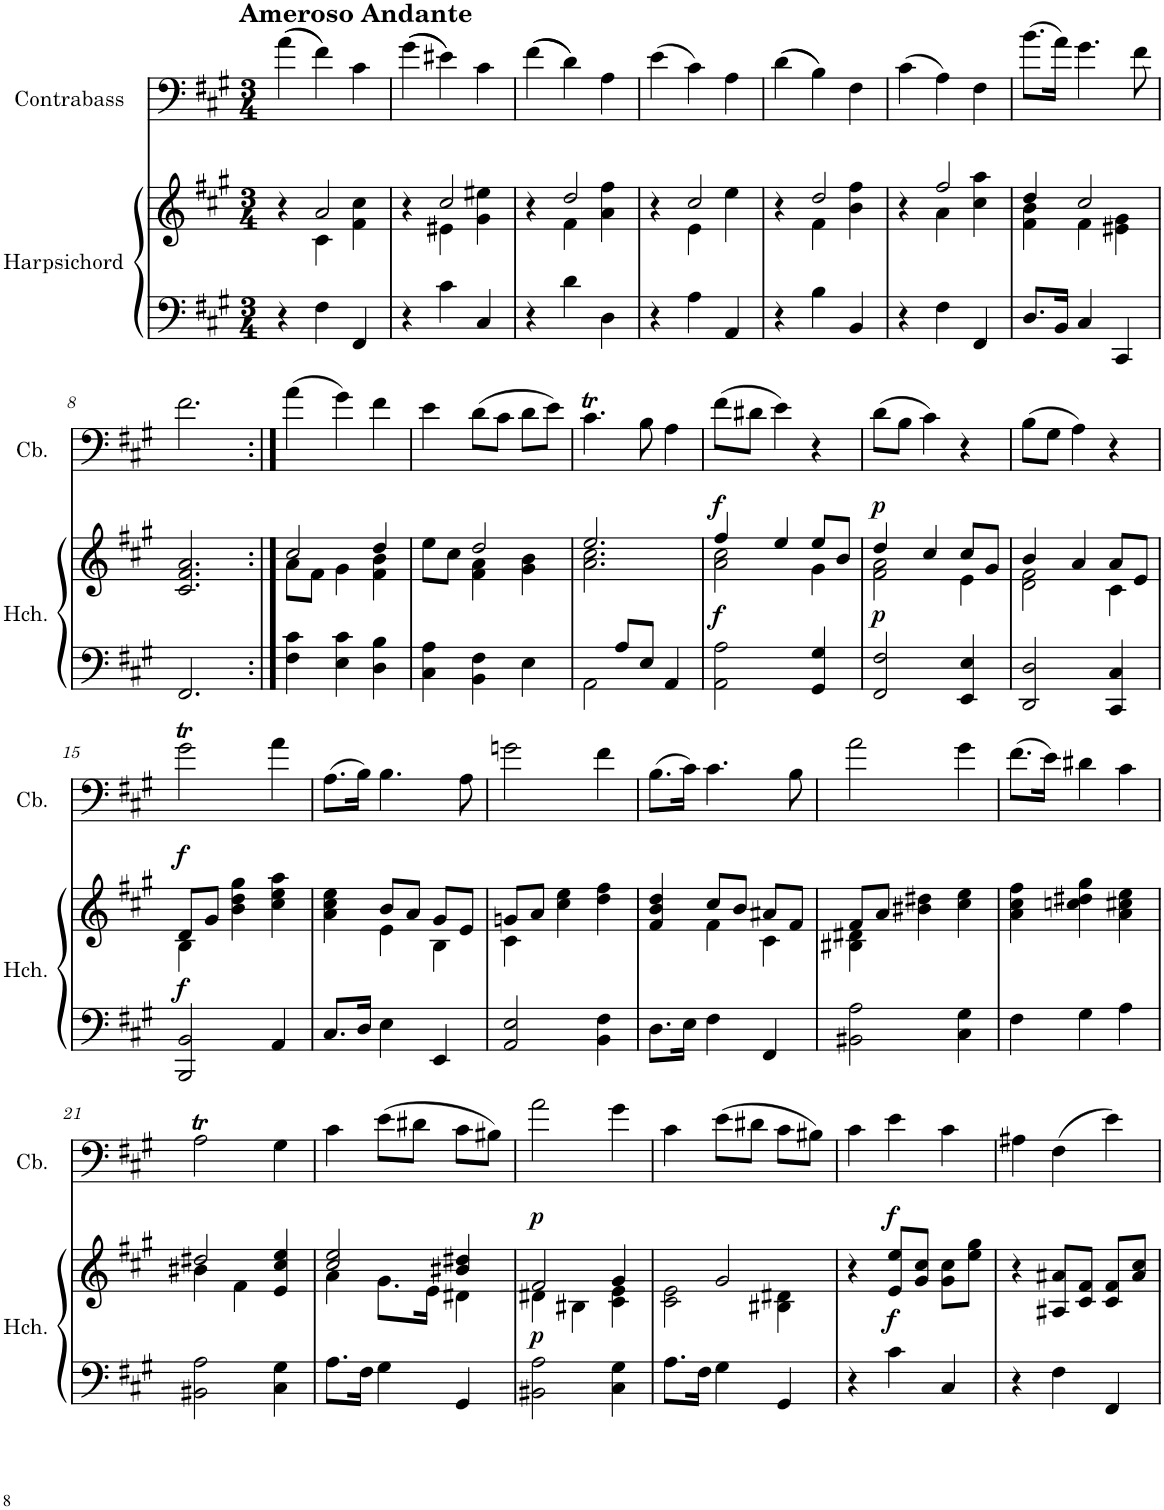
**kern	**kern	**dynam	**kern	**dynam
*part2	*part2	*part2	*part1	*part1
*staff3	*staff2	*staff2/3	*staff1	*staff1
*I"Harpsichord	*	*	*I"Contrabass	*
*I'Hch.	*	*	*I'Cb.	*
!!LO:PB:g=z
*clefF4	*clefG2	*	*clefF4	*
*	*	*	*Trd7c12	*
*k[f#c#g#]	*k[f#c#g#]	*	*k[f#c#g#]	*
*M3/4	*M3/4	*	*M3/4	*
=1	=1	=1	=1	=1
*	*^	*	*	*
!	!	!	!	!LO:TX:a:B:t=Ameroso Andante	!
4r	4r	4ryy	.	((4a\	.
4F#\	2a/	4c#\	.	4f#\))	.
4FF#/	.	4f#\ 4cc#\	.	4c#\	.
=2	=2	=2	=2	=2	=2
4r	4r	4ryy	.	((4g#\	.
4c#\	2cc#/	4e#X\	.	4e#X\))	.
4C#/	.	4g#\ 4ee#X\	.	4c#\	.
=3	=3	=3	=3	=3	=3
4r	4r	4ryy	.	((4f#\	.
4d\	2dd/	4f#\	.	4d\))	.
4D\	.	4a\ 4ff#\	.	4A\	.
=4	=4	=4	=4	=4	=4
4r	4r	4ryy	.	(4e\	.
4A\	2cc#/	4e\	.	4c#\)	.
4AA/	.	4a\ 4ee\	.	4A\	.
=5	=5	=5	=5	=5	=5
4r	4r	4ryy	.	((4d\	.
4B\	2dd/	4f#\	.	4B\))	.
4BB/	.	4b\ 4ff#\	.	4F#\	.
=6	=6	=6	=6	=6	=6
4r	4r	4ryy	.	(4c#\	.
4F#\	2ff#/	4a\	.	4A\)	.
4FF#/	.	4cc#\ 4aa\	.	4F#\	.
=7	=7	=7	=7	=7	=7
8.D/L	4dd/	4f#\ 4b\	.	(8.b\L	.
16BB/Jk	.	.	.	16a\Jk)	.
4C#/	2cc#/	4f#\	.	4.g#\	.
4CC#/	.	4e#X\ 4g#\	.	.	.
.	.	.	.	8f#\	.
*	*v	*v	*	*	*
!!LO:LB:g=z
=8	=8	=8	=8	=8
2.FF#/	2.c#/ 2.f#/ 2.a/	.	2.f#\	.
=9:|!	=9:|!	=9:|!	=9:|!	=9:|!
*	*^	*	*	*
4F#\ 4c#\	2cc#/	8a\L	.	(4a\	.
.	.	8f#\J	.	.	.
4E\ 4c#\	.	4g#\	.	4g#\)	.
4D\ 4B\	4dd/	4f#\ 4b\	.	4f#\	.
=10	=10	=10	=10	=10	=10
4C#\ 4A\	8ee\L	4ryy	.	4e\	.
.	8cc#\J	.	.	.	.
4BB\ 4F#\	2dd/	4f#\ 4a\	.	(8d\L	.
.	.	.	.	8c#\J	.
4E\	.	4g#\ 4b\	.	8d\L	.
.	.	.	.	8e\J)	.
=11	=11	=11	=11	=11	=11
*^	*	*	*	*	*
4ryy	2AA\	2.ee/	2.a\ 2.cc#\	.	4.c#t\	.
8A/L	.	.	.	.	.	.
8E/J	.	.	.	.	8B\	.
4AA/	4ryy	.	.	.	4A\	.
=12	=12	=12	=12	=12	=12	=12
!	!	!	!	!LO:DY:b	!	!LO:DY:b
*v	*v	*	*	*	*	*
2AA\ 2A\	4ff#/	2a\ 2cc#\	f	(8f#\L	f
.	.	.	.	8d#X\J	.
.	4ee/	.	.	4e\)	.
4GG#/ 4G#/	8ee/L	4g#\	.	4r	.
.	8b/J	.	.	.	.
=13	=13	=13	=13	=13	=13
!	!	!	!LO:DY:b	!	!LO:DY:b
2FF#/ 2F#/	4dd/	2f#\ 2a\	p	(8d\L	p
.	.	.	.	8B\J	.
.	4cc#/	.	.	4c#\)	.
4EE/ 4E/	8cc#/L	4e\	.	4r	.
.	8g#/J	.	.	.	.
=14	=14	=14	=14	=14	=14
2DD/ 2D/	4b/	2d\ 2f#\	.	(8B\L	.
.	.	.	.	8G#\J	.
.	4a/	.	.	4A\)	.
4CC#/ 4C#/	8a/L	4c#\	.	4r	.
.	8e/J	.	.	.	.
!!LO:LB:g=z
=15	=15	=15	=15	=15	=15
!	!	!	!LO:DY:b	!	!LO:DY:b
2BBB/ 2BB/	8d/L	4B\	f	2g#t\	f
.	8g#/J	.	.	.	.
.	4b\ 4dd\ 4gg#\	4ryy	.	.	.
4AA/	4cc#\ 4ee\ 4aa\	4ryy	.	4a\	.
=16	=16	=16	=16	=16	=16
8.C#/L	4a\ 4cc#\ 4ee\	4ryy	.	(8.A\L	.
16D/Jk	.	.	.	16B\Jk)	.
4E\	8b/L	4e\	.	4.B\	.
.	8a/J	.	.	.	.
4EE/	8g#/L	4B\	.	.	.
.	8e/J	.	.	8A\	.
=17	=17	=17	=17	=17	=17
2AA/ 2E/	8gn/L	4c#\	.	2gn\	.
.	8a/J	.	.	.	.
.	4cc#\ 4ee\	4ryy	.	.	.
4BB\ 4F#\	4dd\ 4ff#\	4ryy	.	4f#\	.
=18	=18	=18	=18	=18	=18
8.D\L	4f#/ 4b/ 4dd/	4ryy	.	(8.B\L	.
16E\Jk	.	.	.	16c#\Jk)	.
4F#\	8cc#/L	4f#\	.	4.c#\	.
.	8b/J	.	.	.	.
4FF#/	8a#X/L	4c#\	.	.	.
.	8f#/J	.	.	8B\	.
=19	=19	=19	=19	=19	=19
2BB#X\ 2A\	8f#/L	4B#X\ 4d#X\	.	2a\	.
.	8a/J	.	.	.	.
.	4b#X\ 4dd#X\	4ryy	.	.	.
4C#\ 4G#\	4cc#\ 4ee\	4ryy	.	4g#\	.
*	*v	*v	*	*	*
=20	=20	=20	=20	=20
4F#\	4a\ 4cc#\ 4ff#\	.	(8.f#\L	.
.	.	.	16e\Jk)	.
4G#\	4ccn\ 4dd#X\ 4gg#\	.	4d#X\	.
4A\	4a\ 4cc#X\ 4ee\	.	4c#\	.
!!LO:LB:g=z
=21	=21	=21	=21	=21
*	*^	*	*	*
2BB#X\ 2A\	2dd#X/	4b#X\	.	2AT\	.
.	.	4f#\	.	.	.
4C#\ 4G#\	4e/ 4cc#/ 4ee/	4ryy	.	4G#\	.
=22	=22	=22	=22	=22	=22
8.A\L	2cc#/ 2ee/	4a\	.	4c#\	.
16F#\Jk	.	.	.	.	.
4G#\	.	8.g#\L	.	(8e\L	.
.	.	.	.	8d#X\J	.
.	.	16e\Jk	.	.	.
4GG#/	4b#X/ 4dd#X/	4d#X\	.	8c#\L	.
.	.	.	.	8B#X\J)	.
=23	=23	=23	=23	=23	=23
!	!	!	!LO:DY:b	!	!LO:DY:b
2BB#X\ 2A\	2f#/	4d#X\	p	2a\	p
.	.	4B#X\	.	.	.
4C#\ 4G#\	4g#/	4c#\ 4e\	.	4g#\	.
=24	=24	=24	=24	=24	=24
8.A\L	4ryy	2c#\ 2e\	.	4c#\	.
16F#\Jk	.	.	.	.	.
4G#\	2g#/	.	.	(8e\L	.
.	.	.	.	8d#X\J	.
4GG#/	.	4B#X\ 4d#X\	.	8c#\L	.
.	.	.	.	8B#X\J)	.
*	*v	*v	*	*	*
=25	=25	=25	=25	=25
4r	4r	.	4c#\	.
!	!	!LO:DY:b	!	!LO:DY:b
4c#\	8e/ 8ee/L	f	4e\	f
.	8g#/ 8cc#/J	.	.	.
4C#/	8g#\ 8cc#\L	.	4c#\	.
.	8ee\ 8gg#\J	.	.	.
=26	=26	=26	=26	=26
4r	4r	.	4A#X\	.
4F#\	8A#X/ 8a#X/L	.	(4F#\	.
.	8c#/ 8f#/J	.	.	.
4FF#/	8c#/ 8f#/L	.	4e\)	.
.	8a#/ 8cc#/J	.	.	.
=	=	=	=	=
*-	*-	*-	*-	*-
